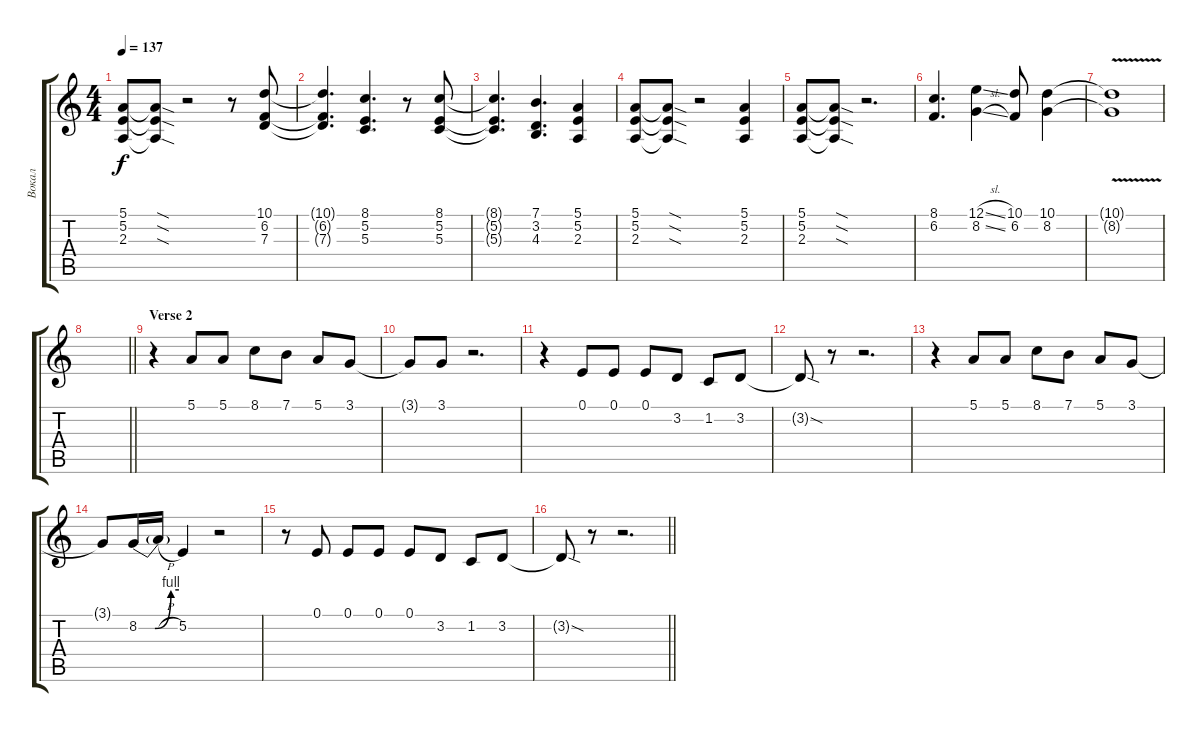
\track ("Вокал" "Вокал") {instrument trumpet}
\staff {score tabs}
\tuning (E4 B3 G3 D3 A2 E2) {hide}
\ts (4 4)
\tempo 137
\clef g2
\ks aminor
(5.1 5.2 2.3).8{dy f} (5.1{sod t} 5.2{sod t} 2.3{sod t}).8 r.2 r.8 (10.1 6.2 7.3).8 |
(10.1{t} 6.2{t} 7.3{t}).4{d} (8.1 5.2 5.3).4{d} r.8 (8.1 5.2 5.3).8 |
(8.1{t} 5.2{t} 5.3{t}).4{d} (7.1 3.2 4.3).4{d} (5.1 5.2 2.3).4 |
(5.1 5.2 2.3).8 (5.1{sod t} 5.2{sod t} 2.3{sod t}).8 r.2 (5.1 5.2 2.3).4 |
(5.1 5.2 2.3).8 (5.1{sod t} 5.2{sod t} 2.3{sod t}).8 r.2{d} |
(8.1 6.2).4{d} (12.1{sl} 8.2{sl}).4 (10.1 6.2).8 (10.1 8.2).4 |
(10.1{v t} 8.2{t}).1 |
\barLineRight lightlight
|
\section ("" "Verse 2")
r.4 5.1.8 5.1.8 8.1.8 7.1.8 5.1.8 3.1.8 |
3.1{t}.8 3.1.8 r.2{d} |
r.4 0.1.8 0.1.8 0.1.8 3.2.8 1.2.8 3.2.8 |
3.2{sod t}.8 r.8 r.2{d} |
r.4 5.1.8 5.1.8 8.1.8 7.1.8 5.1.8 3.1.8 |
3.1{t}.8 8.2{be (custom 0 0 24 0 48 4 60 4)}.16 8.2{h t}.16 5.2.4 r.2 |
r.8 0.1.8 0.1.8 0.1.8 0.1.8 3.2.8 1.2.8 3.2.8 |
\barLineRight lightlight
3.2{sod t}.8 r.8 r.2{d}
